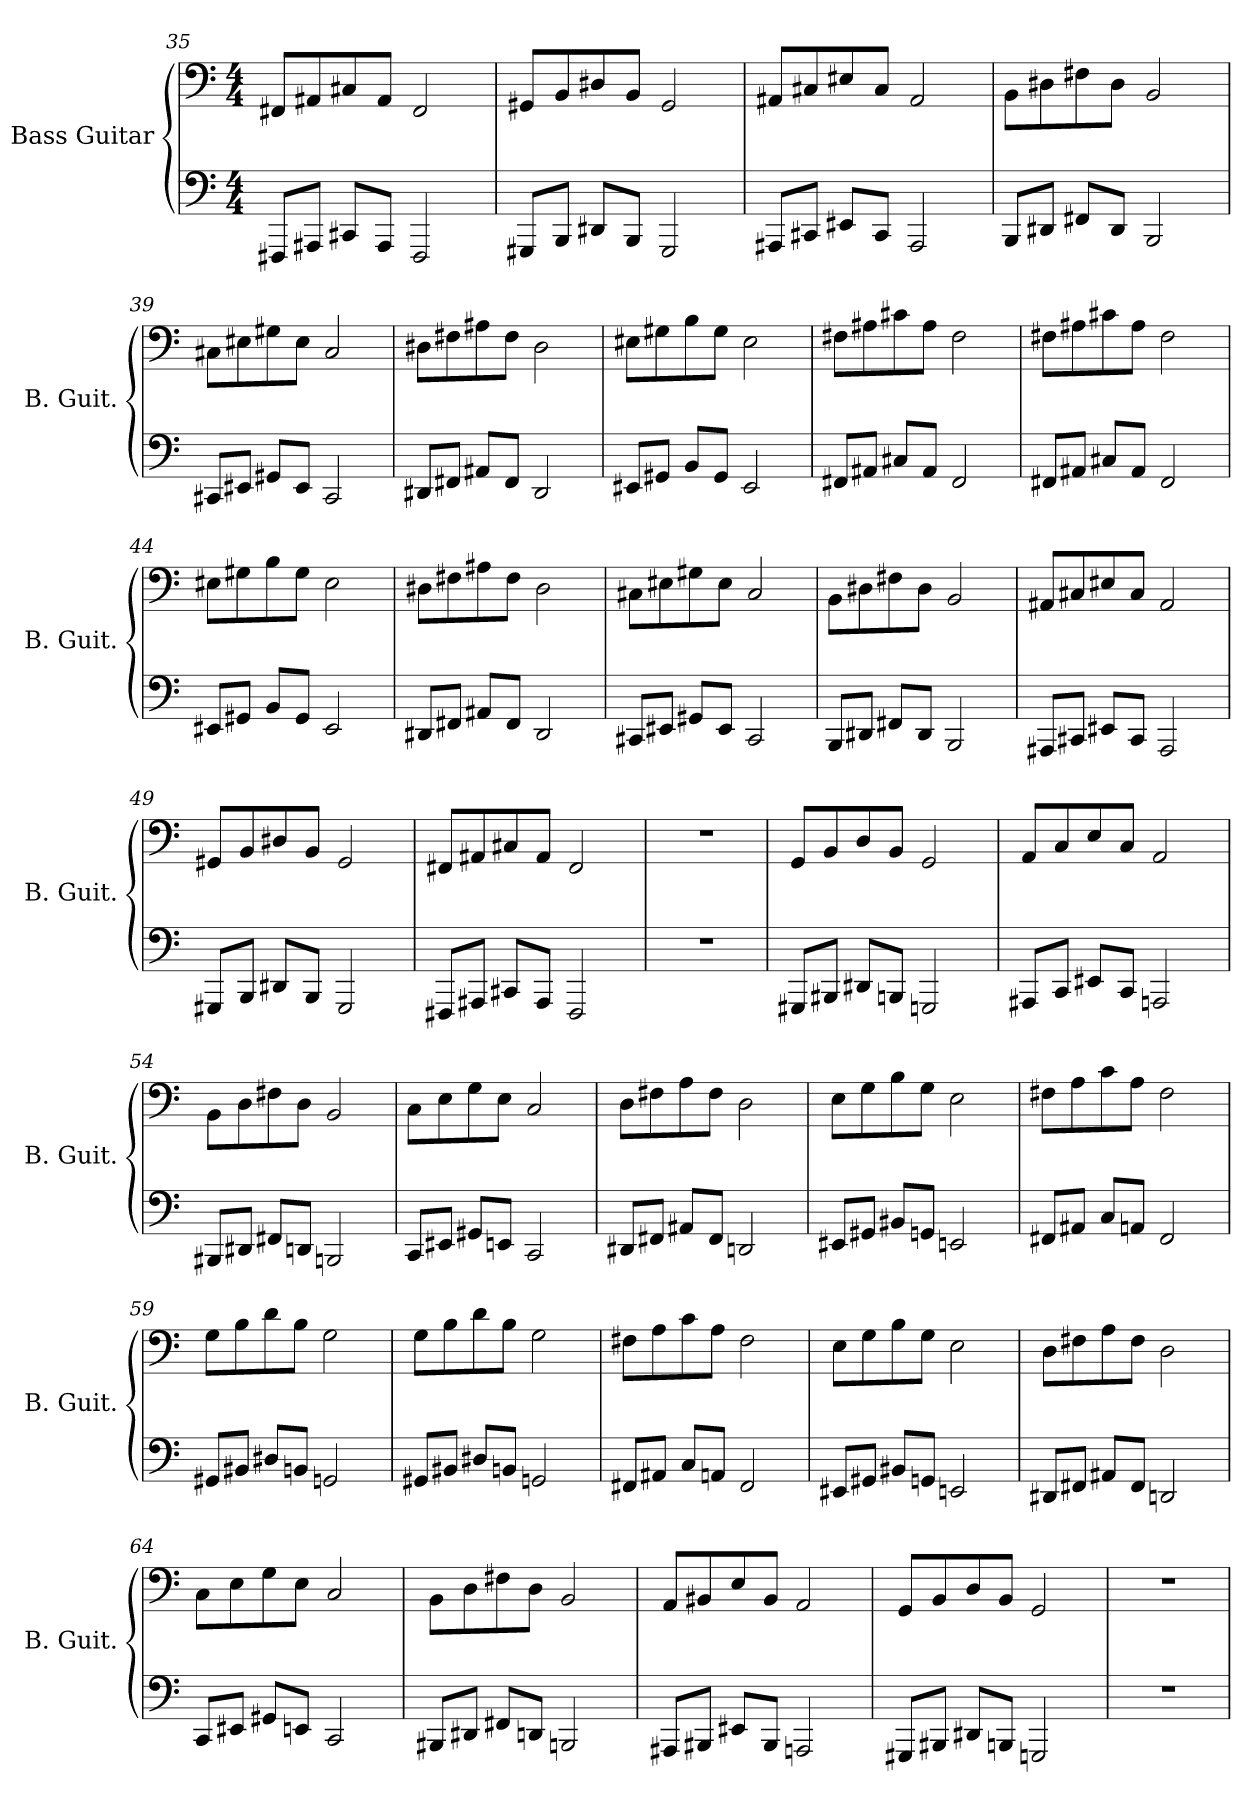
**kern	**kern
*part1	*part1
*staff2	*staff1
*I"Bass Guitar	*
*I'B. Guit.	*
*	*clefF4
*ITrd7c12	*ITrd7c12
*k[]	*k[]
*M4/4	*M4/4
=35	=35
8FFFF#L	8FFF#X/L
8AAAA#J	8AAA#X/
8CCC#L	8CC#X/
8AAAA#J	8AAA#/J
2FFFF#	2FFF#/
!!LO:PB:g=z
=36	=36
8GGGG#L	8GGG#X/L
8BBBBJ	8BBB/
8DDD#L	8DD#X/
8BBBBJ	8BBB/J
2GGGG#	2GGG#/
=37	=37
8AAAA#L	8AAA#X/L
8CCC#J	8CC#X/
8EEE#L	8EE#X/
8CCC#J	8CC#/J
2AAAA#	2AAA#/
=38	=38
8BBBBL	8BBB\L
8DDD#J	8DD#X\
8FFF#L	8FF#X\
8DDD#J	8DD#\J
2BBBB	2BBB/
=39	=39
8CCC#L	8CC#X\L
8EEE#J	8EE#X\
8GGG#L	8GG#X\
8EEE#J	8EE#\J
2CCC#	2CC#/
=40	=40
8DDD#L	8DD#X\L
8FFF#J	8FF#X\
8AAA#L	8AA#X\
8FFF#J	8FF#\J
2DDD#	2DD#\
=41	=41
8EEE#L	8EE#X\L
8GGG#J	8GG#X\
8BBBL	8BB\
8GGG#J	8GG#\J
2EEE#	2EE#\
!!LO:LB:g=z
=42	=42
8FFF#L	8FF#X\L
8AAA#J	8AA#X\
8CC#L	8C#X\
8AAA#J	8AA#\J
2FFF#	2FF#\
=43	=43
8FFF#L	8FF#X\L
8AAA#J	8AA#X\
8CC#L	8C#X\
8AAA#J	8AA#\J
2FFF#	2FF#\
=44	=44
8EEE#L	8EE#X\L
8GGG#J	8GG#X\
8BBBL	8BB\
8GGG#J	8GG#\J
2EEE#	2EE#\
=45	=45
8DDD#L	8DD#X\L
8FFF#J	8FF#X\
8AAA#L	8AA#X\
8FFF#J	8FF#\J
2DDD#	2DD#\
=46	=46
8CCC#L	8CC#X\L
8EEE#J	8EE#X\
8GGG#L	8GG#X\
8EEE#J	8EE#\J
2CCC#	2CC#/
=47	=47
8BBBBL	8BBB\L
8DDD#J	8DD#X\
8FFF#L	8FF#X\
8DDD#J	8DD#\J
2BBBB	2BBB/
!!LO:LB:g=z
=48	=48
8AAAA#L	8AAA#X/L
8CCC#J	8CC#X/
8EEE#L	8EE#X/
8CCC#J	8CC#/J
2AAAA#	2AAA#/
=49	=49
8GGGG#L	8GGG#X/L
8BBBBJ	8BBB/
8DDD#L	8DD#X/
8BBBBJ	8BBB/J
2GGGG#	2GGG#/
=50	=50
8FFFF#L	8FFF#X/L
8AAAA#J	8AAA#X/
8CCC#L	8CC#X/
8AAAA#J	8AAA#/J
2FFFF#	2FFF#/
=51	=51
1r	1r
=52	=52
8GGGG#XL	8GGG/L
8BBBB#XJ	8BBB/
8DDD#XL	8DD/
8BBBBJ	8BBB/J
2GGGG	2GGG/
=53	=53
8AAAA#XL	8AAA/L
8CCCJ	8CC/
8EEE#XL	8EE/
8CCCJ	8CC/J
2AAAA	2AAA/
=54	=54
8BBBB#XL	8BBB\L
8DDD#XJ	8DD\
8FFF#XL	8FF#X\
8DDDJ	8DD\J
2BBBB	2BBB/
=55	=55
8CCCL	8CC\L
8EEE#XJ	8EE\
8GGG#XL	8GG\
8EEEJ	8EE\J
2CCC	2CC/
!!LO:LB:g=z
=56	=56
8DDD#XL	8DD\L
8FFF#XJ	8FF#X\
8AAA#XL	8AA\
8FFF#J	8FF#\J
2DDD	2DD\
=57	=57
8EEE#XL	8EE\L
8GGG#XJ	8GG\
8BBB#XL	8BB\
8GGGJ	8GG\J
2EEE	2EE\
=58	=58
8FFF#XL	8FF#X\L
8AAA#XJ	8AA\
8CCL	8C\
8AAAJ	8AA\J
2FFF#	2FF#\
=59	=59
8GGG#XL	8GG\L
8BBB#XJ	8BB\
8DD#XL	8D\
8BBBJ	8BB\J
2GGG	2GG\
=60	=60
8GGG#XL	8GG\L
8BBB#XJ	8BB\
8DD#XL	8D\
8BBBJ	8BB\J
2GGG	2GG\
=61	=61
8FFF#XL	8FF#X\L
8AAA#XJ	8AA\
8CCL	8C\
8AAAJ	8AA\J
2FFF#	2FF#\
=62	=62
8EEE#XL	8EE\L
8GGG#XJ	8GG\
8BBB#XL	8BB\
8GGGJ	8GG\J
2EEE	2EE\
!!LO:LB:g=z
=63	=63
8DDD#XL	8DD\L
8FFF#XJ	8FF#X\
8AAA#XL	8AA\
8FFF#J	8FF#\J
2DDD	2DD\
=64	=64
8CCCL	8CC\L
8EEE#XJ	8EE\
8GGG#XL	8GG\
8EEEJ	8EE\J
2CCC	2CC/
=65	=65
8BBBB#XL	8BBB\L
8DDD#XJ	8DD\
8FFF#XL	8FF#X\
8DDDJ	8DD\J
2BBBB	2BBB/
=66	=66
8AAAA#XL	8AAA/L
8BBBB#J	8BBB#X/
8EEE#XL	8EE/
8BBBB#J	8BBB#/J
2AAAA	2AAA/
=67	=67
8GGGG#XL	8GGG/L
8BBBB#XJ	8BBB/
8DDD#XL	8DD/
8BBBBJ	8BBB/J
2GGGG	2GGG/
=68	=68
1r	1r
=	=
*-	*-
